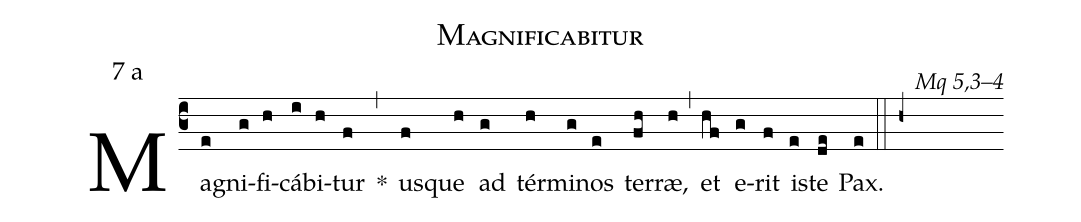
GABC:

name: Magnificabitur;
mode: 7;
mode-differentia: a;
commentary: Mq 5,3--4;
%%
(c3)

Ma(e)gni(g)fi(h)cá(i)bi(h)tur(f) *(,) us(f)que(h) ad(g) tér(h)mi(g)nos(e) ter(fh)ræ,(h) (,) et(hf) e(g)rit(f) is(e)te(de) Pax.(e) (::)

(h+)
